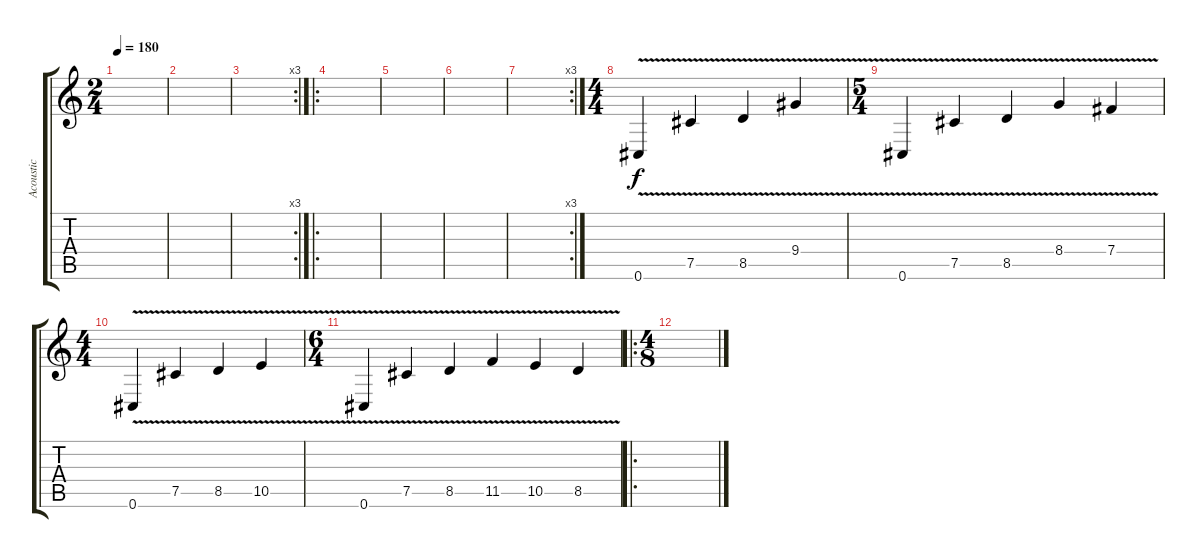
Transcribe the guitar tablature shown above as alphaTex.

\track ("Acoustic" "Acoustic") {instrument acousticguitarsteel}
\staff {score tabs}
\tuning (Db4 Ab3 E3 B2 Gb2 Db2) {hide}
\ts (2 4)
\tempo 180
\clef g2
\ks c
|
|
\rc 3
|
\ro
|
|
|
\rc 3
|
\ts (4 4)
0.6{v}.4 7.5{v}.4 8.5{v}.4 9.4{v}.4 |
\ts (5 4)
0.6{v}.4 7.5{v}.4 8.5{v}.4 8.4{v}.4 7.4{v}.4 |
\ts (4 4)
0.6{v}.4 7.5{v}.4 8.5{v}.4 10.5{v}.4 |
\ts (6 4)
0.6{v}.4 7.5{v}.4 8.5{v}.4 11.5{v}.4 10.5{v}.4 8.5{v}.4 |
\ro
\ts (4 8)
